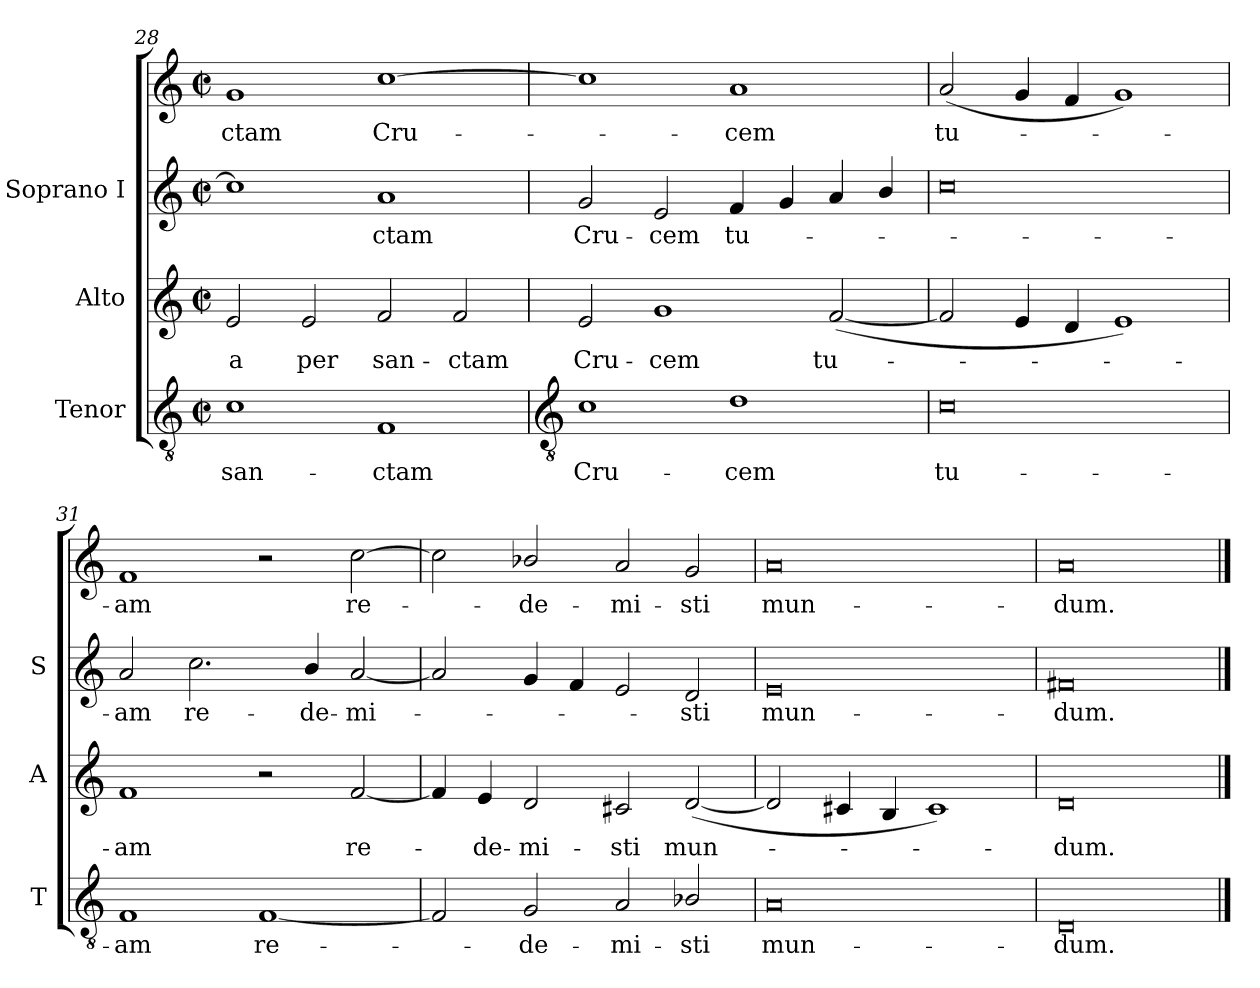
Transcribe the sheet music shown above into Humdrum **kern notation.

**kern	**text	**kern	**text	**kern	**text	**kern	**text
*part3	*part3	*part2	*part2	*part1	*part1	*part1	*part1
*staff4	*staff4	*staff3	*staff3	*staff2	*staff2	*staff1	*staff1
*I"Tenor	*	*I"Alto	*	*I"Soprano I	*	*	*
*I'T	*	*I'A	*	*I'S	*	*	*
*clefGv2	*	*clefG2	*	*clefG2	*	*clefG2	*
*k[]	*	*k[]	*	*k[]	*	*k[]	*
*C:	*	*C:	*	*C:	*	*C:	*
*M4/2	*	*M4/2	*	*M4/2	*	*M4/2	*
*met(c|)	*	*met(c|)	*	*met(c|)	*	*met(c|)	*
=28	=28	=28	=28	=28	=28	=28	=28
!	!LO:LY:b	!	!LO:LY:b	!	!	!	!LO:LY:b
1c	san-	2e	-a	1cc]	.	1g	ctam
!	!	!	!LO:LY:b	!	!	!	!
.	.	2e	per	.	.	.	.
!	!LO:LY:b	!	!LO:LY:b	!	!LO:LY:b	!	!LO:LY:b
1F	-ctam	2f	san-	1a	ctam	[1cc	Cru-
!	!	!	!LO:LY:b	!	!	!	!
.	.	2f	-ctam	.	.	.	.
!!LO:LB:g=z
=29	=29	=29	=29	=29	=29	=29	=29
*clefGv2	*	*	*	*	*	*	*
!	!LO:LY:b	!	!LO:LY:b	!	!LO:LY:b	!	!
1c	Cru-	2e	Cru-	2g	Cru-	1cc]	.
!	!	!	!LO:LY:b	!	!LO:LY:b	!	!
.	.	1g	-cem	2e	-cem	.	.
!	!LO:LY:b	!	!	!	!LO:LY:b	!	!LO:LY:b
1d	-cem	.	.	4f	tu-	1a	cem
.	.	.	.	4g	.	.	.
!	!	!	!LO:LY:b	!	!	!	!
.	.	(<[2f	tu-	4a	.	.	.
.	.	.	.	4b/	.	.	.
=30	=30	=30	=30	=30	=30	=30	=30
!	!LO:LY:b	!	!	!	!	!	!LO:LY:b
0c	tu-	2f]	.	0cc/	.	(<2a	tu-
.	.	4e	.	.	.	4g	.
.	.	4d	.	.	.	4f	.
.	.	1e)	.	.	.	1g)	.
=31	=31	=31	=31	=31	=31	=31	=31
!	!LO:LY:b	!	!LO:LY:b	!	!LO:LY:b	!	!LO:LY:b
1F	-am	1f	am	2a	am	1f	am
!	!	!	!	!	!LO:LY:b	!	!
.	.	.	.	2.cc	re-	.	.
!	!LO:LY:b	!	!	!	!	!	!
[1F	re-	2r	.	.	.	2r	.
!	!	!	!	!	!LO:LY:b	!	!
.	.	.	.	4b/	-de-	.	.
!	!	!	!LO:LY:b	!	!LO:LY:b	!	!LO:LY:b
.	.	[2f	re-	[2a	-mi-	[2cc	re-
=32	=32	=32	=32	=32	=32	=32	=32
2F]	.	4f]	.	2a]	.	2cc]	.
!	!	!	!LO:LY:b	!	!	!	!
.	.	4e	de-	.	.	.	.
!	!LO:LY:b	!	!LO:LY:b	!	!	!	!LO:LY:b
2G	de-	2d	-mi-	4g	.	2b-X/	de-
.	.	.	.	4f	.	.	.
!	!LO:LY:b	!	!LO:LY:b	!	!	!	!LO:LY:b
2A	-mi-	2c#X	-sti	2e	.	2a	-mi-
!	!LO:LY:b	!	!LO:LY:b	!	!LO:LY:b	!	!LO:LY:b
2B-X/	-sti	(<[2d	mun-	2d	sti	2g	-sti
=33	=33	=33	=33	=33	=33	=33	=33
!	!LO:LY:b	!	!	!	!LO:LY:b	!	!LO:LY:b
0A	mun-	2d]	.	0e	-mun-	0a	mun-
.	.	4c#X	.	.	.	.	.
.	.	4B	.	.	.	.	.
.	.	1c#)	.	.	.	.	.
=34	=34	=34	=34	=34	=34	=34	=34
!	!LO:LY:b	!	!LO:LY:b	!	!LO:LY:b	!	!LO:LY:b
0D	-dum.	0d	dum.	0f#X	dum.	0a	-dum.
==	==	==	==	==	==	==	==
*-	*-	*-	*-	*-	*-	*-	*-
